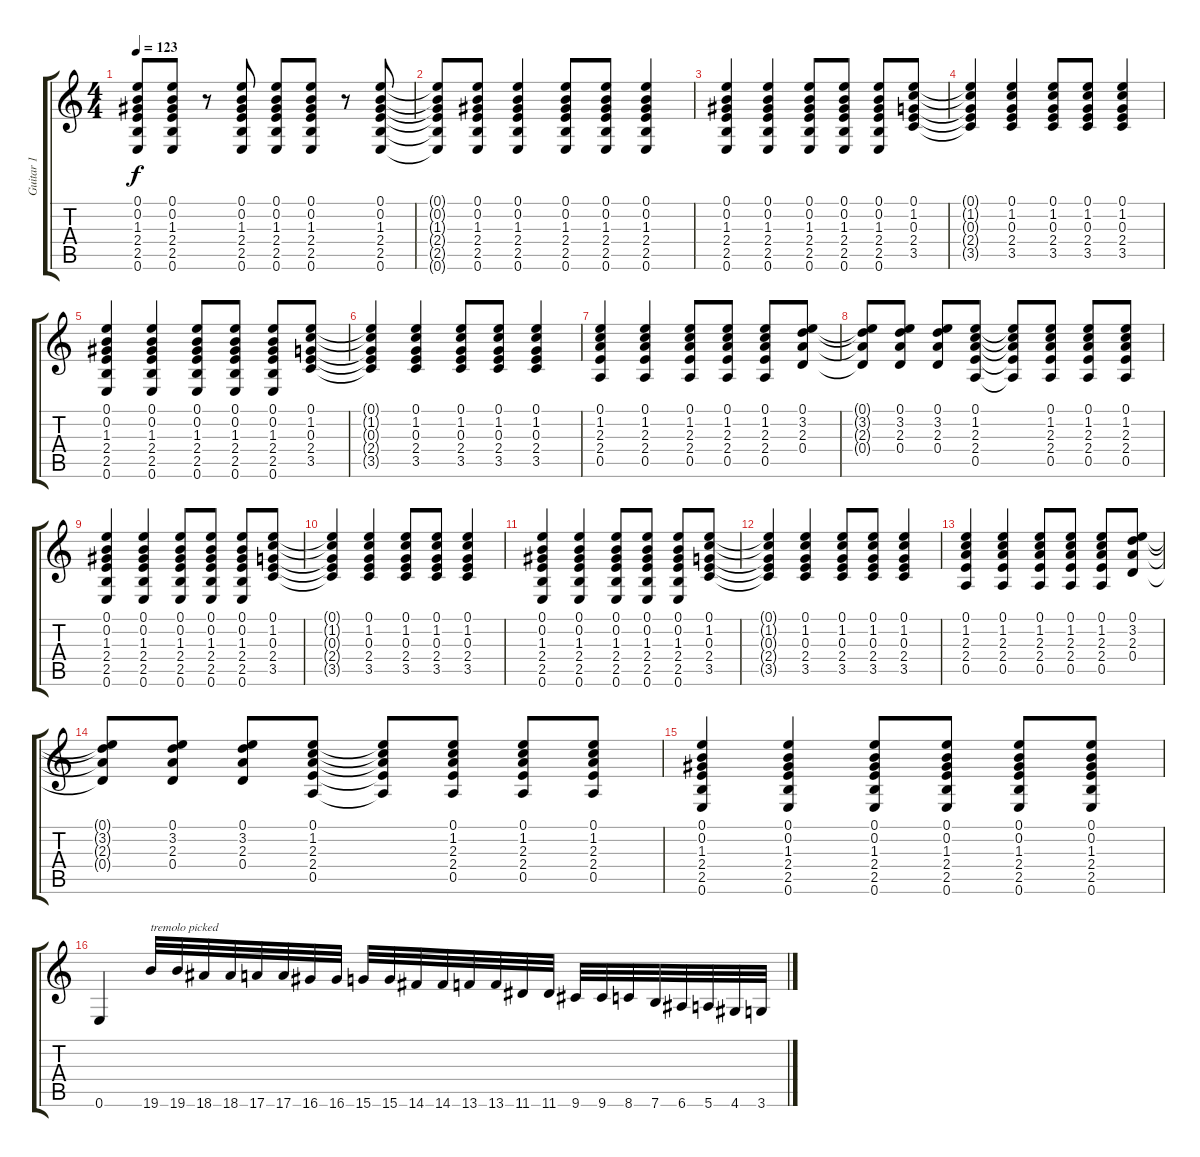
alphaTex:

\track ("Guitar 1" "Guitar 1") {instrument overdrivenguitar}
\staff {score tabs}
\tuning (E4 B3 G3 D3 A2 E2) {hide}
\ts (4 4)
\tempo 123
\clef g2
\ks c
(0.1 0.2 1.3 2.4 2.5 0.6).8{dy f} (0.1 0.2 1.3 2.4 2.5 0.6).8 r.8 (0.1 0.2 1.3 2.4 2.5 0.6).8 (0.1 0.2 1.3 2.4 2.5 0.6).8 (0.1 0.2 1.3 2.4 2.5 0.6).8 r.8 (0.1 0.2 1.3 2.4 2.5 0.6).8 |
(0.1{t} 0.2{t} 1.3{t} 2.4{t} 2.5{t} 0.6{t}).8 (0.1 0.2 1.3 2.4 2.5 0.6).8 (0.1 0.2 1.3 2.4 2.5 0.6).4 (0.1 0.2 1.3 2.4 2.5 0.6).8 (0.1 0.2 1.3 2.4 2.5 0.6).8 (0.1 0.2 1.3 2.4 2.5 0.6).4 |
(0.1 0.2 1.3 2.4 2.5 0.6).4 (0.1 0.2 1.3 2.4 2.5 0.6).4 (0.1 0.2 1.3 2.4 2.5 0.6).8 (0.1 0.2 1.3 2.4 2.5 0.6).8 (0.1 0.2 1.3 2.4 2.5 0.6).8 (0.1 1.2 0.3 2.4 3.5).8 |
(0.1{t} 1.2{t} 0.3{t} 2.4{t} 3.5{t}).4 (0.1 1.2 0.3 2.4 3.5).4 (0.1 1.2 0.3 2.4 3.5).8 (0.1 1.2 0.3 2.4 3.5).8 (0.1 1.2 0.3 2.4 3.5).4 |
(0.1 0.2 1.3 2.4 2.5 0.6).4 (0.1 0.2 1.3 2.4 2.5 0.6).4 (0.1 0.2 1.3 2.4 2.5 0.6).8 (0.1 0.2 1.3 2.4 2.5 0.6).8 (0.1 0.2 1.3 2.4 2.5 0.6).8 (0.1 1.2 0.3 2.4 3.5).8 |
(0.1{t} 1.2{t} 0.3{t} 2.4{t} 3.5{t}).4 (0.1 1.2 0.3 2.4 3.5).4 (0.1 1.2 0.3 2.4 3.5).8 (0.1 1.2 0.3 2.4 3.5).8 (0.1 1.2 0.3 2.4 3.5).4 |
(0.1 1.2 2.3 2.4 0.5).4 (0.1 1.2 2.3 2.4 0.5).4 (0.1 1.2 2.3 2.4 0.5).8 (0.1 1.2 2.3 2.4 0.5).8 (0.1 1.2 2.3 2.4 0.5).8 (0.1 3.2 2.3 0.4).8 |
(0.1{t} 3.2{t} 2.3{t} 0.4{t}).8 (0.1 3.2 2.3 0.4).8 (0.1 3.2 2.3 0.4).8 (0.1 1.2 2.3 2.4 0.5).8 (0.1{t} 1.2{t} 2.3{t} 2.4{t} 0.5{t}).8 (0.1 1.2 2.3 2.4 0.5).8 (0.1 1.2 2.3 2.4 0.5).8 (0.1 1.2 2.3 2.4 0.5).8 |
(0.1 0.2 1.3 2.4 2.5 0.6).4 (0.1 0.2 1.3 2.4 2.5 0.6).4 (0.1 0.2 1.3 2.4 2.5 0.6).8 (0.1 0.2 1.3 2.4 2.5 0.6).8 (0.1 0.2 1.3 2.4 2.5 0.6).8 (0.1 1.2 0.3 2.4 3.5).8 |
(0.1{t} 1.2{t} 0.3{t} 2.4{t} 3.5{t}).4 (0.1 1.2 0.3 2.4 3.5).4 (0.1 1.2 0.3 2.4 3.5).8 (0.1 1.2 0.3 2.4 3.5).8 (0.1 1.2 0.3 2.4 3.5).4 |
(0.1 0.2 1.3 2.4 2.5 0.6).4 (0.1 0.2 1.3 2.4 2.5 0.6).4 (0.1 0.2 1.3 2.4 2.5 0.6).8 (0.1 0.2 1.3 2.4 2.5 0.6).8 (0.1 0.2 1.3 2.4 2.5 0.6).8 (0.1 1.2 0.3 2.4 3.5).8 |
(0.1{t} 1.2{t} 0.3{t} 2.4{t} 3.5{t}).4 (0.1 1.2 0.3 2.4 3.5).4 (0.1 1.2 0.3 2.4 3.5).8 (0.1 1.2 0.3 2.4 3.5).8 (0.1 1.2 0.3 2.4 3.5).4 |
(0.1 1.2 2.3 2.4 0.5).4 (0.1 1.2 2.3 2.4 0.5).4 (0.1 1.2 2.3 2.4 0.5).8 (0.1 1.2 2.3 2.4 0.5).8 (0.1 1.2 2.3 2.4 0.5).8 (0.1 3.2 2.3 0.4).8 |
(0.1{t} 3.2{t} 2.3{t} 0.4{t}).8 (0.1 3.2 2.3 0.4).8 (0.1 3.2 2.3 0.4).8 (0.1 1.2 2.3 2.4 0.5).8 (0.1{t} 1.2{t} 2.3{t} 2.4{t} 0.5{t}).8 (0.1 1.2 2.3 2.4 0.5).8 (0.1 1.2 2.3 2.4 0.5).8 (0.1 1.2 2.3 2.4 0.5).8 |
(0.1 0.2 1.3 2.4 2.5 0.6).4 (0.1 0.2 1.3 2.4 2.5 0.6).4 (0.1 0.2 1.3 2.4 2.5 0.6).8 (0.1 0.2 1.3 2.4 2.5 0.6).8 (0.1 0.2 1.3 2.4 2.5 0.6).8 (0.1 0.2 1.3 2.4 2.5 0.6).8 |
0.6.4 19.6.32{txt "tremolo picked"} 19.6.32 18.6.32 18.6.32 17.6.32 17.6.32 16.6.32 16.6.32 15.6.32 15.6.32 14.6.32 14.6.32 13.6.32 13.6.32 11.6.32 11.6.32 9.6.32 9.6.32 8.6.32 7.6.32 6.6.32 5.6.32 4.6.32 3.6.32
